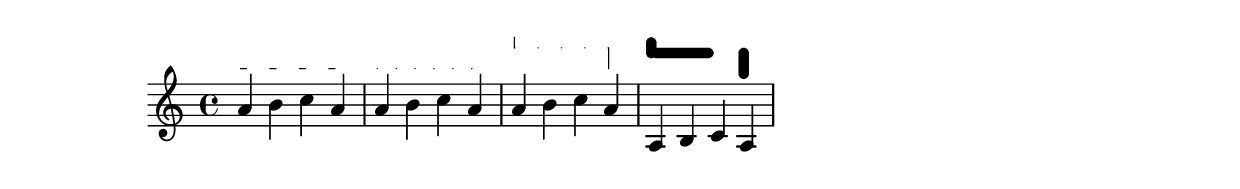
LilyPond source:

%% Do not edit this file; it is auto-generated from LSR http://lsr.dsi.unimi.it
%% This file is in the public domain.
\version "2.11.61"

\header {
  lsrtags = "expressive-marks, text, tweaks-and-overrides"

  texidoces = "
Las instrucciones @code{\\startTextSpan} y @code{\\stopTextSpan}
permiten la creación de elementos de extensión textuales tan
fácilmente como indicaciones de pedal u
octavaciones. Sobreescribimos ciertas propiedades del objeto
@code{TextSpanner} para modificar su salida.

"
  doctitlees = "Crear elementos de extensión textuales"

  texidoc = "
The @code{\\startTextSpan} and @code{\\stopTextSpan} commands allow the
creation of text spanners as easily as pedal indications or
octavations. Override some properties of the @code{TextSpanner} object
to modify its output.

"
  doctitle = "Creating text spanners"
} % begin verbatim
\relative c'' {
  \override TextSpanner  #'edge-text = #'("bla" . "blu")
  a \startTextSpan
  b c
  a \stopTextSpan
  
  \override TextSpanner  #'dash-period = #2
  \override TextSpanner  #'dash-fraction = #0.0
  a \startTextSpan
  b c
  a \stopTextSpan
  
  \revert TextSpanner #'style
  \override TextSpanner  #'style = #'dashed-line \override TextSpanner #'bound-details #'left #'text = \markup { \draw-line #'(0 . 1) }
 \override TextSpanner #'bound-details #'right #'text = \markup { \draw-line #'(0 . -2) }

  a \startTextSpan
  b c
  a \stopTextSpan
  
  \set Staff.middleCPosition = #-13
  \override TextSpanner  #'dash-period = #10
  \override TextSpanner  #'dash-fraction = #0.5
  \override TextSpanner  #'thickness = #10
  a \startTextSpan
  b c
  a \stopTextSpan
  \set Staff.middleCPosition = #-6
}
